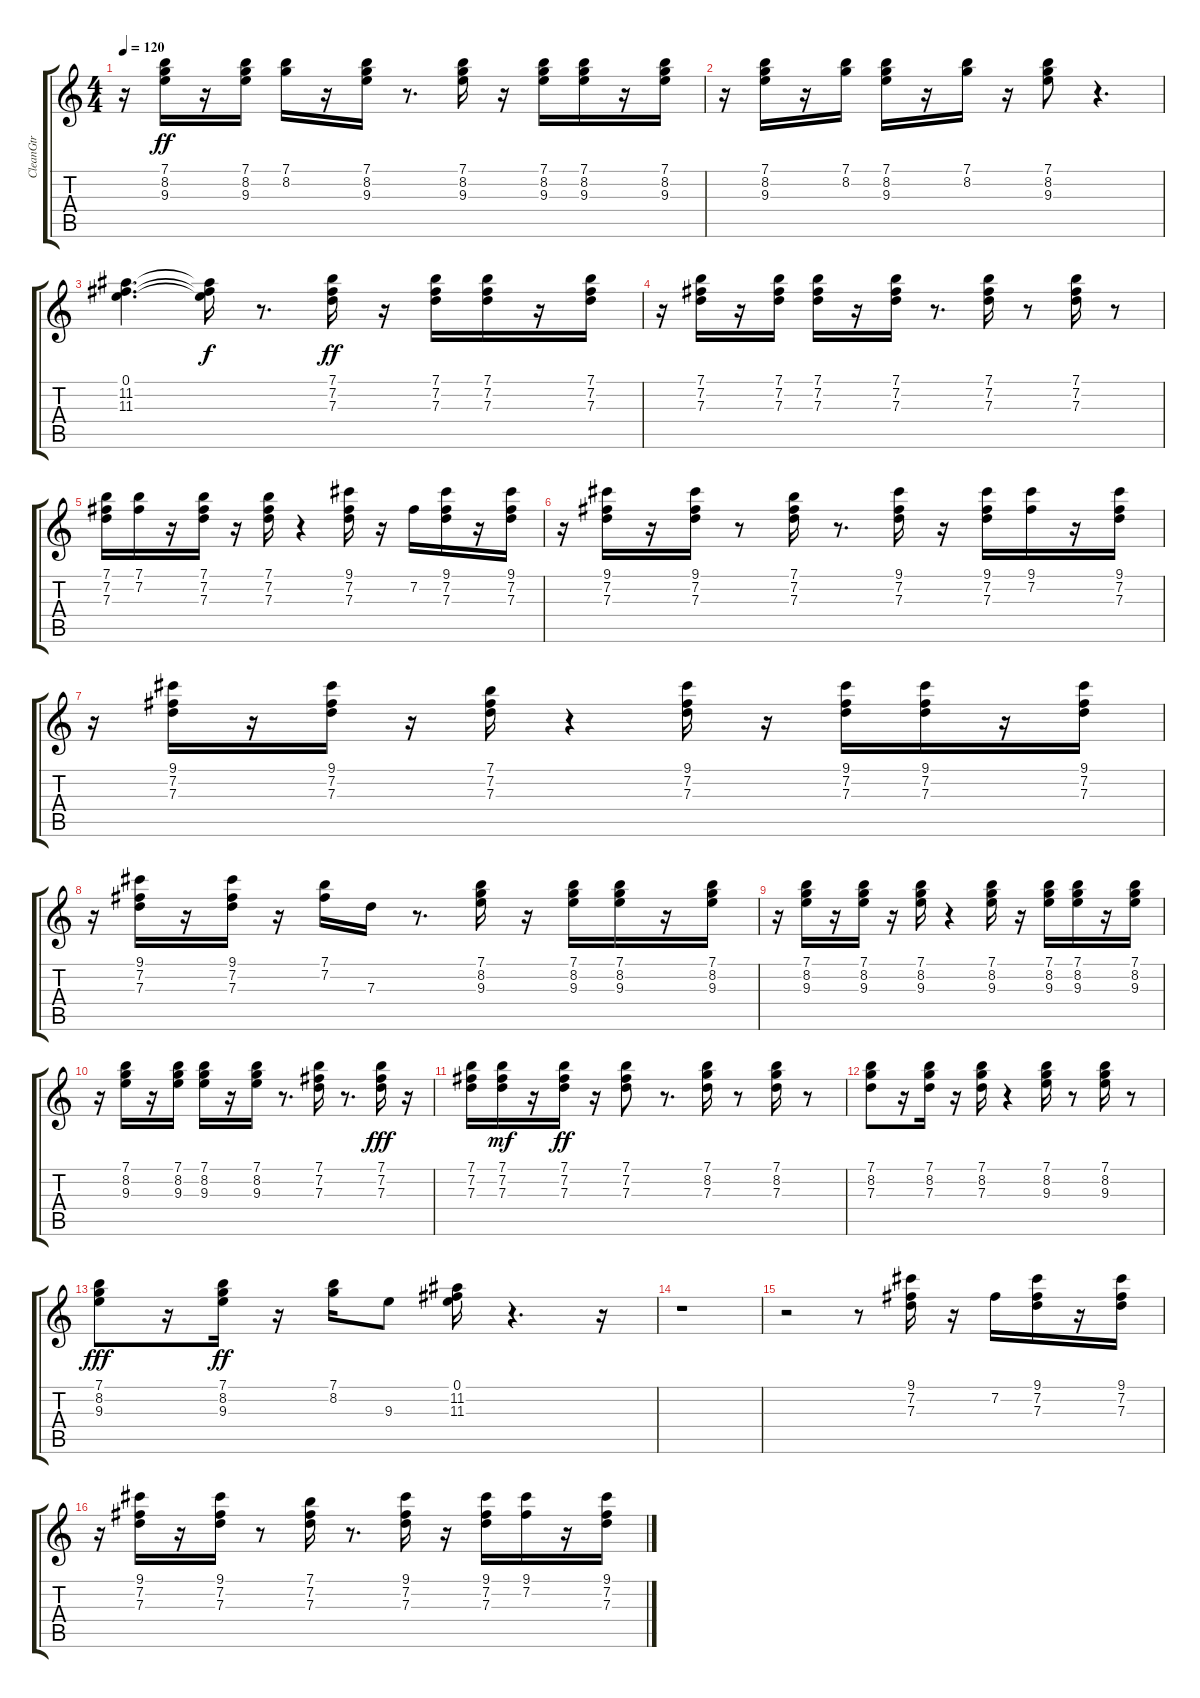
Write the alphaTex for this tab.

\track ("CleanGtr" "CleanGtr") {instrument electricguitarclean}
\staff {score tabs}
\tuning (E4 B3 G3 D3 A2 E2) {hide}
\ts (4 4)
\tempo 120
\clef g2
\ks c
r.16{dy ff} (7.1 8.2 9.3).16 r.16 (7.1 8.2 9.3).16 (7.1 8.2).16 r.16 (7.1 8.2 9.3).16 r.8{d} (7.1 8.2 9.3).16 r.16 (7.1 8.2 9.3).16 (7.1 8.2 9.3).16 r.16 (7.1 8.2 9.3).16 |
r.16 (7.1 8.2 9.3).16 r.16 (7.1 8.2).16 (7.1 8.2 9.3).16 r.16 (7.1 8.2).16 r.16 (7.1 8.2 9.3).8 r.4{d} |
(0.1 11.2 11.3).4{d} (0.1{t} 11.2{t} 11.3{t}).16{dy f} r.8{d} (7.1 7.2 7.3).16{dy ff} r.16 (7.1 7.2 7.3).16 (7.1 7.2 7.3).16 r.16 (7.1 7.2 7.3).16 |
r.16 (7.1 7.2 7.3).16 r.16 (7.1 7.2 7.3).16 (7.1 7.2 7.3).16 r.16 (7.1 7.2 7.3).16 r.8{d} (7.1 7.2 7.3).16 r.8 (7.1 7.2 7.3).16 r.8 |
(7.1 7.2 7.3).16 (7.1 7.2).16 r.16 (7.1 7.2 7.3).16 r.16 (7.1 7.2 7.3).16 r.4 (9.1 7.2 7.3).16 r.16 7.2.16 (9.1 7.2 7.3).16 r.16 (9.1 7.2 7.3).16 |
r.16 (9.1 7.2 7.3).16 r.16 (9.1 7.2 7.3).16 r.8 (7.1 7.2 7.3).16 r.8{d} (9.1 7.2 7.3).16 r.16 (9.1 7.2 7.3).16 (9.1 7.2).16 r.16 (9.1 7.2 7.3).16 |
r.16 (9.1 7.2 7.3).16 r.16 (9.1 7.2 7.3).16 r.16 (7.1 7.2 7.3).16 r.4 (9.1 7.2 7.3).16 r.16 (9.1 7.2 7.3).16 (9.1 7.2 7.3).16 r.16 (9.1 7.2 7.3).16 |
r.16 (9.1 7.2 7.3).16 r.16 (9.1 7.2 7.3).16 r.16 (7.1 7.2).16 7.3.16 r.8{d} (7.1 8.2 9.3).16 r.16 (7.1 8.2 9.3).16 (7.1 8.2 9.3).16 r.16 (7.1 8.2 9.3).16 |
r.16 (7.1 8.2 9.3).16 r.16 (7.1 8.2 9.3).16 r.16 (7.1 8.2 9.3).16 r.4 (7.1 8.2 9.3).16 r.16 (7.1 8.2 9.3).16 (7.1 8.2 9.3).16 r.16 (7.1 8.2 9.3).16 |
r.16 (7.1 8.2 9.3).16 r.16 (7.1 8.2 9.3).16 (7.1 8.2 9.3).16 r.16 (7.1 8.2 9.3).16 r.8{d} (7.1 7.2 7.3).16 r.8{d} (7.1 7.2 7.3).16{dy fff} r.16 |
(7.1 7.2 7.3).16 (7.1 7.2 7.3).16{dy mf} r.16 (7.1 7.2 7.3).16{dy ff} r.16 (7.1 7.2 7.3).8 r.8{d} (7.1 8.2 7.3).16 r.8 (7.1 8.2 7.3).16 r.8 |
(7.1 8.2 7.3).8 r.16 (7.1 8.2 7.3).16 r.16 (7.1 8.2 7.3).16 r.4 (7.1 8.2 9.3).16 r.8 (7.1 8.2 9.3).16 r.8 |
(7.1 8.2 9.3).8{dy fff} r.16 (7.1 8.2 9.3).16{dy ff} r.16 (7.1 8.2).16 9.3.8 (0.1 11.2 11.3).16 r.4{d} r.16 |
r.1 |
r.2 r.8 (9.1 7.2 7.3).16 r.16 7.2.16 (9.1 7.2 7.3).16 r.16 (9.1 7.2 7.3).16 |
r.16 (9.1 7.2 7.3).16 r.16 (9.1 7.2 7.3).16 r.8 (7.1 7.2 7.3).16 r.8{d} (9.1 7.2 7.3).16 r.16 (9.1 7.2 7.3).16 (9.1 7.2).16 r.16 (9.1 7.2 7.3).16
